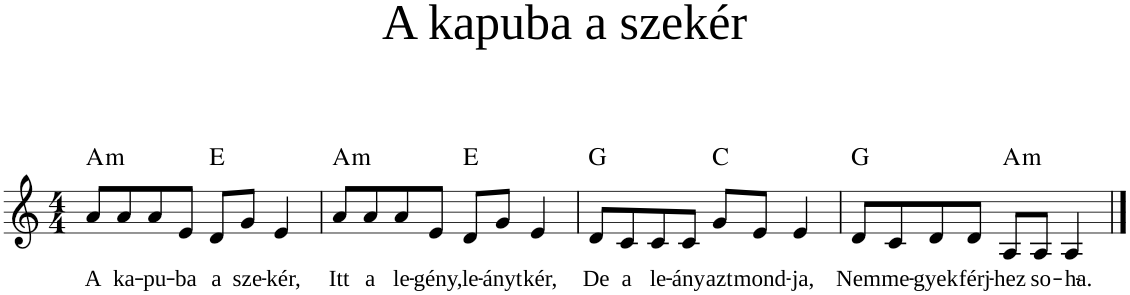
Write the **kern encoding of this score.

**kern	**text	**harte
*part1	*part1	*part1
*staff1	*staff1	*
*I"Piano	*	*
*I'Pno.	*	*
*clefG2	*	*
*k[]	*	*
*M4/4	*	*
=1	=1	=1
!	!LO:LY:b	!LO:H:kt=m
8a/L	A	A:min
!	!LO:LY:b	!
8a/	ka-	.
!	!LO:LY:b	!
8a/	-pu-	.
!	!LO:LY:b	!
8e/J	-ba	.
!	!LO:LY:b	!LO:H:kt=N.C.
8d/L	a	N
!	!LO:LY:b	!
8g/J	sze-	.
!	!LO:LY:b	!
4e/	-kér,	.
=2	=2	=2
!	!LO:LY:b	!LO:H:kt=m
8a/L	Itt	A:min
!	!LO:LY:b	!
8a/	a	.
!	!LO:LY:b	!
8a/	le-	.
!	!LO:LY:b	!
8e/J	-gény,	.
!	!LO:LY:b	!LO:H:kt=N.C.
8d/L	le-	N
!	!LO:LY:b	!
8g/J	-ányt	.
!	!LO:LY:b	!
4e/	kér,	.
=3	=3	=3
!	!LO:LY:b	!LO:H:kt=N.C.
8d/L	De	N
!	!LO:LY:b	!
8c/	a	.
!	!LO:LY:b	!
8c/	le-	.
!	!LO:LY:b	!
8c/J	-ány	.
!	!LO:LY:b	!LO:H:kt=N.C.
8g/L	azt	N
!	!LO:LY:b	!
8e/J	mond-	.
!	!LO:LY:b	!
4e/	-ja,	.
=4	=4	=4
!	!LO:LY:b	!LO:H:kt=N.C.
8d/L	Nem	N
!	!LO:LY:b	!
8c/	me-	.
!	!LO:LY:b	!
8d/	-gyek	.
!	!LO:LY:b	!
8d/J	férj-	.
!	!LO:LY:b	!LO:H:kt=m
8A/L	-hez	A:min
!	!LO:LY:b	!
8A/J	so-	.
!	!LO:LY:b	!
4A/	-ha.-	.
==	==	==
*-	*-	*-
